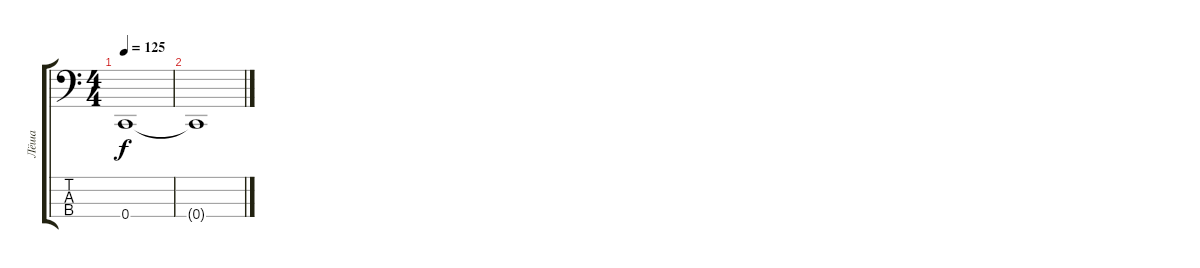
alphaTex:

\track ("Лёша" "Лёша") {instrument electricbassfinger}
\staff {score tabs}
\tuning (F2 C2 G1 C1) {hide}
\ts (4 4)
\tempo 125
\clef f4
\ks c
0.4.1{dy f} |
0.4{t}.1
